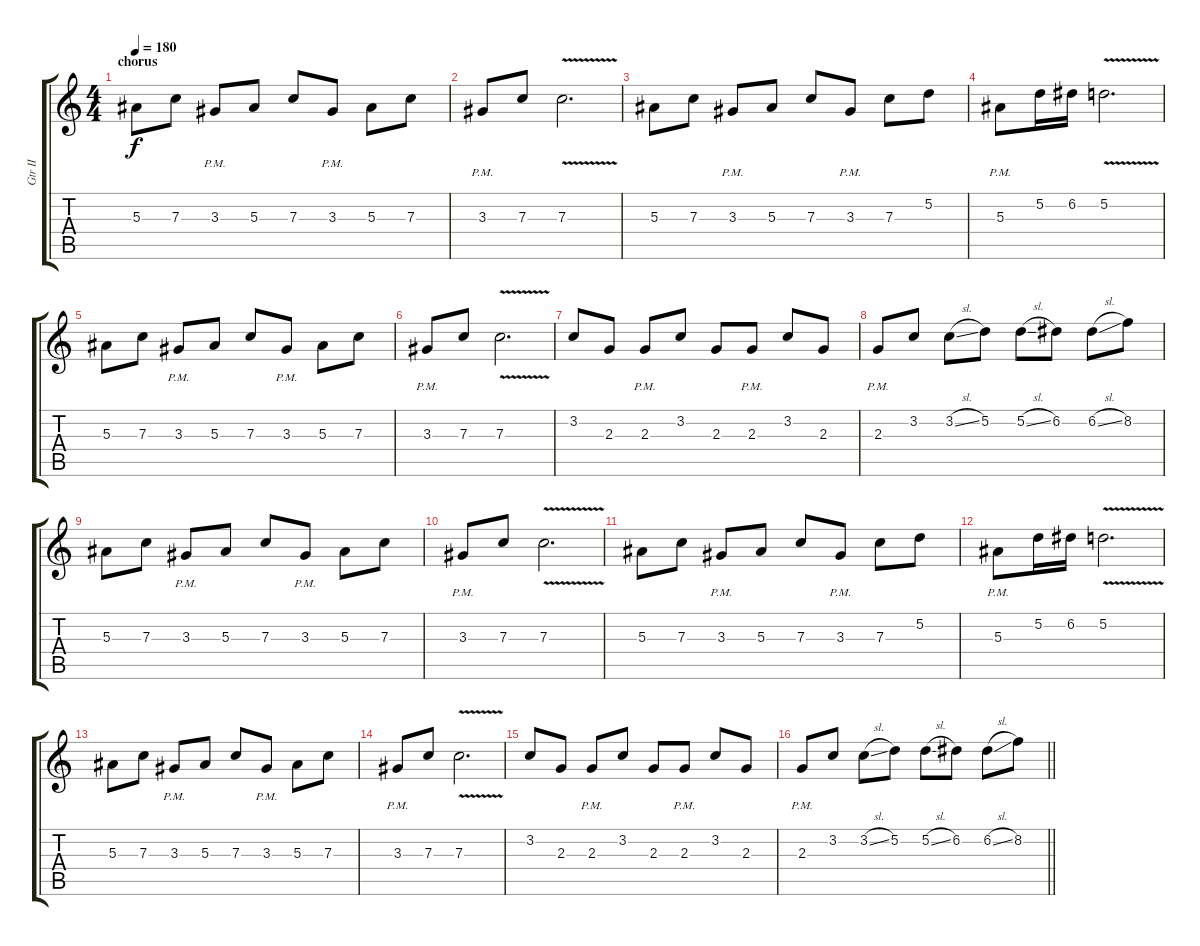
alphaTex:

\track ("Gtr II" "Gtr II") {instrument distortionguitar}
\staff {score tabs}
\tuning (D4 A3 F3 C3 G2 C2) {hide}
\ts (4 4)
\section ("" "chorus")
\tempo 180
\clef g2
\ks c
5.3.8{dy f volume 12} 7.3.8 3.3{pm}.8 5.3.8 7.3.8 3.3{pm}.8 5.3.8 7.3.8 |
3.3{pm}.8 7.3.8 7.3{v}.2{d} |
5.3.8 7.3.8 3.3{pm}.8 5.3.8 7.3.8 3.3{pm}.8 7.3.8 5.2.8 |
5.3{pm}.8 5.2.16 6.2.16 5.2{v}.2{d} |
5.3.8 7.3.8 3.3{pm}.8 5.3.8 7.3.8 3.3{pm}.8 5.3.8 7.3.8 |
3.3{pm}.8 7.3.8 7.3{v}.2{d} |
3.2.8 2.3.8 2.3{pm}.8 3.2.8 2.3.8 2.3{pm}.8 3.2.8 2.3.8 |
2.3{pm}.8 3.2.8 3.2{sl}.8 5.2.8 5.2{sl}.8 6.2.8 6.2{sl}.8 8.2.8 |
5.3.8{volume 12} 7.3.8 3.3{pm}.8 5.3.8 7.3.8 3.3{pm}.8 5.3.8 7.3.8 |
3.3{pm}.8 7.3.8 7.3{v}.2{d} |
5.3.8 7.3.8 3.3{pm}.8 5.3.8 7.3.8 3.3{pm}.8 7.3.8 5.2.8 |
5.3{pm}.8 5.2.16 6.2.16 5.2{v}.2{d} |
5.3.8 7.3.8 3.3{pm}.8 5.3.8 7.3.8 3.3{pm}.8 5.3.8 7.3.8 |
3.3{pm}.8 7.3.8 7.3{v}.2{d} |
3.2.8 2.3.8 2.3{pm}.8 3.2.8 2.3.8 2.3{pm}.8 3.2.8 2.3.8 |
\barLineRight lightlight
2.3{pm}.8 3.2.8 3.2{sl}.8 5.2.8 5.2{sl}.8 6.2.8 6.2{sl}.8 8.2.8
